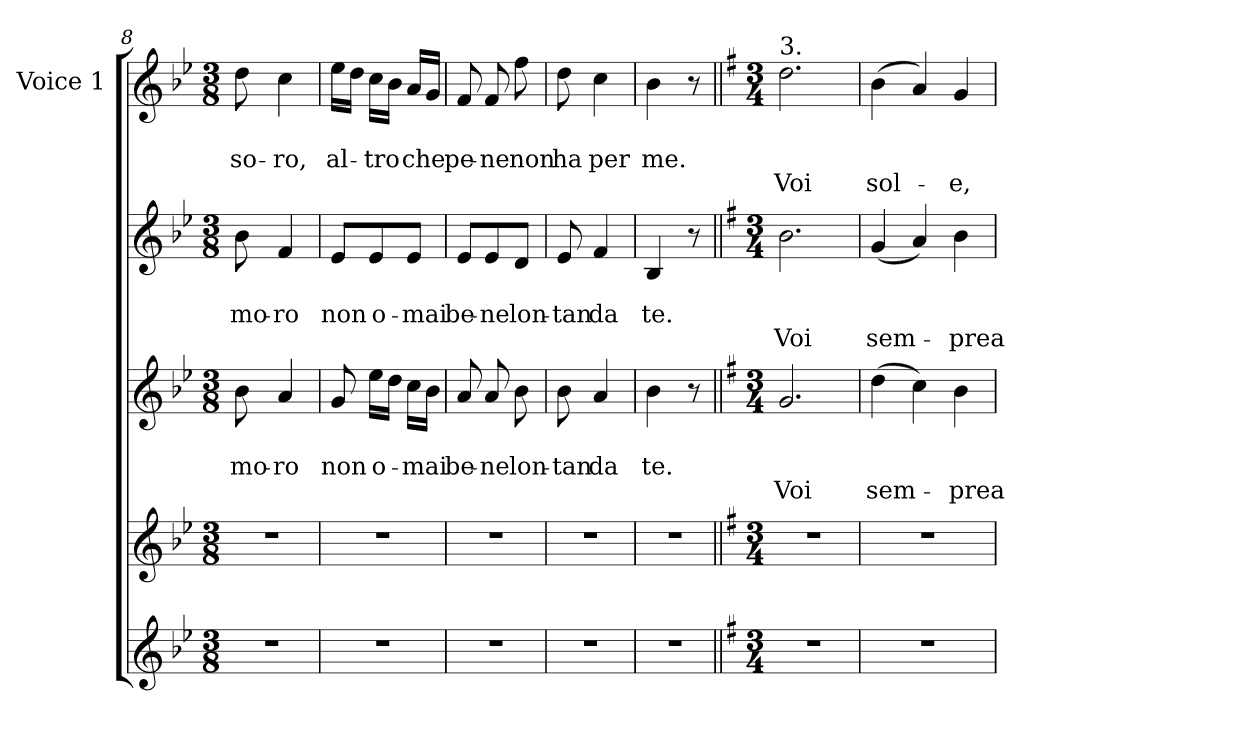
**kern	**kern	**kern	**text	**text	**text	**kern	**text	**text	**text	**kern	**text	**text	**text
*part5	*part4	*part3	*part3	*part3	*part3	*part2	*part2	*part2	*part2	*part1	*part1	*part1	*part1
*staff5	*staff4	*staff3	*staff3	*staff3	*staff3	*staff2	*staff2	*staff2	*staff2	*staff1	*staff1	*staff1	*staff1
*	*	*	*	*	*	*	*	*	*	*I"Voice 1	*	*	*
*clefG2	*clefG2	*clefG2	*	*	*	*clefG2	*	*	*	*clefG2	*	*	*
*k[b-e-]	*k[b-e-]	*k[b-e-]	*	*	*	*k[b-e-]	*	*	*	*k[b-e-]	*	*	*
*B-:	*B-:	*B-:	*	*	*	*B-:	*	*	*	*B-:	*	*	*
*M3/8	*M3/8	*M3/8	*	*	*	*M3/8	*	*	*	*M3/8	*	*	*
=8	=8	=8	=8	=8	=8	=8	=8	=8	=8	=8	=8	=8	=8
4.r	4.r	8b-\	.	mo-	.	8b-\	.	mo-	.	8dd\	.	-so-	.
.	.	4a/	.	-ro	.	4f/	.	-ro	.	4cc\	.	-ro,	.
=9	=9	=9	=9	=9	=9	=9	=9	=9	=9	=9	=9	=9	=9
4.r	4.r	8g/	.	non	.	8e-/L	.	non	.	16ee-\LL	.	al-	.
.	.	.	.	.	.	.	.	.	.	16dd\JJ	.	.	.
.	.	16ee-\LL	.	o-	.	8e-/	.	o-	.	16cc\LL	.	-tro	.
.	.	16dd\JJ	.	.	.	.	.	.	.	16b-\JJ	.	.	.
.	.	16cc\LL	.	-mai	.	8e-/J	.	-mai	.	16a/LL	.	che	.
.	.	16b-\JJ	.	.	.	.	.	.	.	16g/JJ	.	.	.
=10	=10	=10	=10	=10	=10	=10	=10	=10	=10	=10	=10	=10	=10
4.r	4.r	8a/	.	-be-	.	8e-/L	.	be-	.	8f/	.	pe-	.
.	.	8a/	.	-ne	.	8e-/	.	-ne	.	8f/	.	-ne	.
.	.	8b-\	.	lon-	.	8d/J	.	lon-	.	8ff\	.	non	.
=11	=11	=11	=11	=11	=11	=11	=11	=11	=11	=11	=11	=11	=11
4.r	4.r	8b-\	.	-tan	.	8e-/	.	-tan	.	8dd\	.	ha	.
.	.	4a/	.	da	.	4f/	.	da	.	4cc\	.	per	.
=12	=12	=12	=12	=12	=12	=12	=12	=12	=12	=12	=12	=12	=12
4.r	4.r	4b-\	.	te.	.	4B-/	.	te.	.	4b-\	.	me.	.
.	.	8r	.	.	.	8r	.	.	.	8r	.	.	.
!!LO:LB:g=z
=13||	=13||	=13||	=13||	=13||	=13||	=13||	=13||	=13||	=13||	=13||	=13||	=13||	=13||
*k[f#]	*k[f#]	*k[f#]	*	*	*	*k[f#]	*	*	*	*k[f#]	*	*	*
*G:	*G:	*G:	*	*	*	*G:	*	*	*	*G:	*	*	*
*M3/4	*M3/4	*M3/4	*	*	*	*M3/4	*	*	*	*M3/4	*	*	*
!	!	!	!	!	!	!	!	!	!	!LO:TX:a:t=3.	!	!	!
2.r	2.r	2.g/	.	.	Voi	2.b\	.	.	Voi	2.dd\	.	.	Voi
=14	=14	=14	=14	=14	=14	=14	=14	=14	=14	=14	=14	=14	=14
2.r	2.r	(4dd\	.	.	sem-	(4g/	.	.	sem-	(4b\	.	.	sol-
.	.	4cc\)	.	.	.	4a/)	.	.	.	4a/)	.	.	.
.	.	4b\	.	.	-prea-	4b\	.	.	-prea-	4g/	.	.	-e,
=	=	=	=	=	=	=	=	=	=	=	=	=	=
*-	*-	*-	*-	*-	*-	*-	*-	*-	*-	*-	*-	*-	*-
